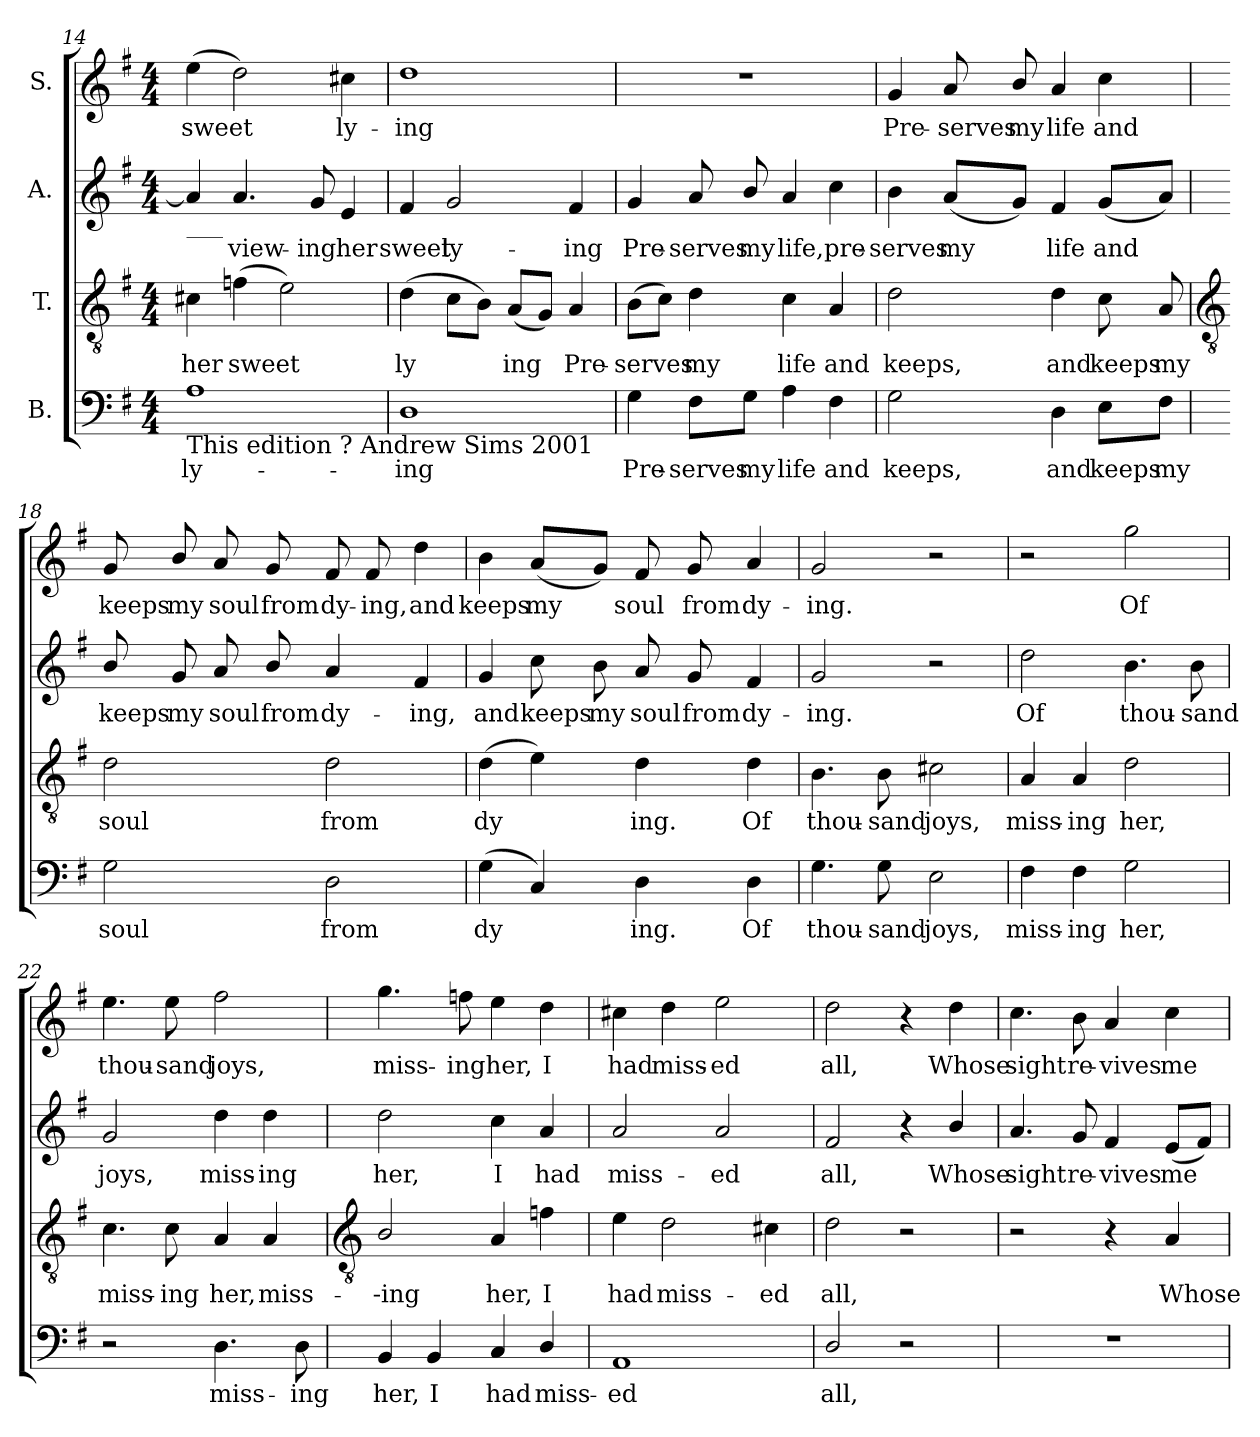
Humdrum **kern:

**kern	**text	**kern	**text	**kern	**text	**kern	**text
*part4	*part4	*part3	*part3	*part2	*part2	*part1	*part1
*staff4	*staff4	*staff3	*staff3	*staff2	*staff2	*staff1	*staff1
*I"B.	*	*I"T.	*	*I"A.	*	*I"S.	*
!!LO:LB:g=z
*clefF4	*	*clefGv2	*	*clefG2	*	*clefG2	*
*k[f#]	*	*k[f#]	*	*k[f#]	*	*k[f#]	*
*G:	*	*G:	*	*G:	*	*G:	*
*M4/4	*	*M4/4	*	*M4/4	*	*M4/4	*
=14	=14	=14	=14	=14	=14	=14	=14
!	!	!	!	!LO:TX:b:t=___	!	!	!
!LO:TX:b:t=This edition ? Andrew Sims 2001	!	!	!	!	!	!	!
!	!LO:LY:b	!	!LO:LY:b	!	!	!	!LO:LY:b
1A	ly-	4c#X	her	4a]	.	(>4ee	sweet
!	!	!	!LO:LY:b	!	!LO:LY:b	!	!
.	.	(>4fn	sweet	4.a	view-	2dd)	.
.	.	2e)	.	.	.	.	.
!	!	!	!	!	!LO:LY:b	!	!
.	.	.	.	8g	-ing	.	.
!	!	!	!	!	!LO:LY:b	!	!LO:LY:b
.	.	.	.	4e	her	4cc#X	ly-
=15	=15	=15	=15	=15	=15	=15	=15
!	!LO:LY:b	!	!LO:LY:b	!	!LO:LY:b	!	!LO:LY:b
1D	-ing	(>4d	ly	4f#	sweet	1dd	-ing
!	!	!	!	!	!LO:LY:b	!	!
.	.	8cL	.	2g	ly-	.	.
.	.	8BJ)	.	.	.	.	.
!	!	!	!LO:LY:b	!	!	!	!
.	.	(<8AL	ing	.	.	.	.
.	.	8GJ)	.	.	.	.	.
!	!	!	!LO:LY:b	!	!LO:LY:b	!	!
.	.	4A	Pre-	4f#	-ing	.	.
=16	=16	=16	=16	=16	=16	=16	=16
!	!LO:LY:b	!	!LO:LY:b	!	!LO:LY:b	!	!
4G	Pre-	(>8BL	-serves	4g	Pre-	1r	.
.	.	8cJ)	.	.	.	.	.
!	!LO:LY:b	!	!LO:LY:b	!	!LO:LY:b	!	!
8F#\L	-serves	4d	my	8a	-serves	.	.
!	!LO:LY:b	!	!	!	!LO:LY:b	!	!
8G\J	my	.	.	8b/	my	.	.
!	!LO:LY:b	!	!LO:LY:b	!	!LO:LY:b	!	!
4A	life	4c	life	4a	life,	.	.
!	!LO:LY:b	!	!LO:LY:b	!	!LO:LY:b	!	!
4F#	and	4A	and	4cc	pre-	.	.
=17	=17	=17	=17	=17	=17	=17	=17
!	!LO:LY:b	!	!LO:LY:b	!	!LO:LY:b	!	!LO:LY:b
2G	keeps,	2d	keeps,	4b	-serves	4g	Pre-
!	!	!	!	!	!LO:LY:b	!	!LO:LY:b
.	.	.	.	(<8aL	my	8a	-serves
!	!	!	!	!	!	!	!LO:LY:b
.	.	.	.	8gJ)	.	8b/	my
!	!LO:LY:b	!	!LO:LY:b	!	!LO:LY:b	!	!LO:LY:b
4D	and	4d	and	4f#	life	4a	life
!	!LO:LY:b	!	!LO:LY:b	!	!LO:LY:b	!	!LO:LY:b
8E\L	keeps	8c	keeps	(<8gL	and	4cc	and
!	!LO:LY:b	!	!LO:LY:b	!	!	!	!
8F#\J	my	8A	my	8aJ)	.	.	.
!!LO:LB:g=z
=18	=18	=18	=18	=18	=18	=18	=18
*	*	*clefGv2	*	*	*	*	*
!	!LO:LY:b	!	!LO:LY:b	!	!LO:LY:b	!	!LO:LY:b
2G	soul	2d	soul	8b/	keeps	8g	keeps
!	!	!	!	!	!LO:LY:b	!	!LO:LY:b
.	.	.	.	8g/	my	8b/	my
!	!	!	!	!	!LO:LY:b	!	!LO:LY:b
.	.	.	.	8a/	soul	8a	soul
!	!	!	!	!	!LO:LY:b	!	!LO:LY:b
.	.	.	.	8b/	from	8g	from
!	!LO:LY:b	!	!LO:LY:b	!	!LO:LY:b	!	!LO:LY:b
2D	from	2d	from	4a/	dy-	8f#	dy-
!	!	!	!	!	!	!	!LO:LY:b
.	.	.	.	.	.	8f#	-ing,
!	!	!	!	!	!LO:LY:b	!	!LO:LY:b
.	.	.	.	4f#	-ing,	4dd	and
=19	=19	=19	=19	=19	=19	=19	=19
!	!LO:LY:b	!	!LO:LY:b	!	!LO:LY:b	!	!LO:LY:b
(<4G	dy	(>4d	dy	4g	and	4b	keeps
!	!	!	!	!	!LO:LY:b	!	!LO:LY:b
4C)	.	4e)	.	8cc	keeps	(<8aL	my
!	!	!	!	!	!LO:LY:b	!	!
.	.	.	.	8b	my	8gJ)	.
!	!LO:LY:b	!	!LO:LY:b	!	!LO:LY:b	!	!LO:LY:b
4D	ing.	4d	ing.	8a	soul	8f#	soul
!	!	!	!	!	!LO:LY:b	!	!LO:LY:b
.	.	.	.	8g	from	8g	from
!	!LO:LY:b	!	!LO:LY:b	!	!LO:LY:b	!	!LO:LY:b
4D	Of	4d	Of	4f#	dy-	4a	dy-
=20	=20	=20	=20	=20	=20	=20	=20
!	!LO:LY:b	!	!LO:LY:b	!	!LO:LY:b	!	!LO:LY:b
4.G	thou-	4.B	thou-	2g	-ing.	2g	-ing.
!	!LO:LY:b	!	!LO:LY:b	!	!	!	!
8G	-sand	8B	-sand	.	.	.	.
!	!LO:LY:b	!	!LO:LY:b	!	!	!	!
2E	joys,	2c#X	joys,	2r	.	2r	.
=21	=21	=21	=21	=21	=21	=21	=21
!	!LO:LY:b	!	!LO:LY:b	!	!LO:LY:b	!	!
4F#	miss-	4A	miss-	2dd	Of	2r	.
!	!LO:LY:b	!	!LO:LY:b	!	!	!	!
4F#	-ing	4A	-ing	.	.	.	.
!	!LO:LY:b	!	!LO:LY:b	!	!LO:LY:b	!	!LO:LY:b
2G	her,	2d	her,	4.b	thou-	2gg	Of
!	!	!	!	!	!LO:LY:b	!	!
.	.	.	.	8b	-sand	.	.
=22	=22	=22	=22	=22	=22	=22	=22
!	!	!	!LO:LY:b	!	!LO:LY:b	!	!LO:LY:b
2r	.	4.c	miss-	2g	joys,	4.ee	thou-
!	!	!	!LO:LY:b	!	!	!	!LO:LY:b
.	.	8c	-ing	.	.	8ee	-sand
!	!LO:LY:b	!	!LO:LY:b	!	!LO:LY:b	!	!LO:LY:b
4.D	miss-	4A	her,	4dd	miss-	2ff#	joys,
!	!	!	!LO:LY:b	!	!LO:LY:b	!	!
.	.	4A	miss-	4dd	-ing	.	.
!	!LO:LY:b	!	!	!	!	!	!
8D	-ing	.	.	.	.	.	.
!!LO:LB:g=z
=23	=23	=23	=23	=23	=23	=23	=23
*	*	*clefGv2	*	*	*	*	*
!	!LO:LY:b	!	!LO:LY:b	!	!LO:LY:b	!	!LO:LY:b
4BB	her,	2B/	--ing	2dd	her,	4.gg	miss-
!	!LO:LY:b	!	!	!	!	!	!
4BB	I	.	.	.	.	.	.
!	!	!	!	!	!	!	!LO:LY:b
.	.	.	.	.	.	8ffn	-ing
!	!LO:LY:b	!	!LO:LY:b	!	!LO:LY:b	!	!LO:LY:b
4C	had	4A	her,	4cc	I	4ee	her,
!	!LO:LY:b	!	!LO:LY:b	!	!LO:LY:b	!	!LO:LY:b
4D/	miss-	4fn	I	4a	had	4dd	I
=24	=24	=24	=24	=24	=24	=24	=24
!	!LO:LY:b	!	!LO:LY:b	!	!LO:LY:b	!	!LO:LY:b
1AA/	-ed	4e	had	2a	miss-	4cc#X	had
!	!	!	!LO:LY:b	!	!	!	!LO:LY:b
.	.	2d	miss-	.	.	4dd	miss-
!	!	!	!	!	!LO:LY:b	!	!LO:LY:b
.	.	.	.	2a	-ed	2ee	-ed
!	!	!	!LO:LY:b	!	!	!	!
.	.	4c#X	-ed	.	.	.	.
=25	=25	=25	=25	=25	=25	=25	=25
!	!LO:LY:b	!	!LO:LY:b	!	!LO:LY:b	!	!LO:LY:b
2D/	all,	2d	all,	2f#	all,	2dd	all,
2r	.	2r	.	4r	.	4r	.
!	!	!	!	!	!LO:LY:b	!	!LO:LY:b
.	.	.	.	4b/	Whose	4dd	Whose
=26	=26	=26	=26	=26	=26	=26	=26
!	!	!	!	!	!LO:LY:b	!	!LO:LY:b
1r	.	2r	.	4.a	sight	4.cc	sight
!	!	!	!	!	!LO:LY:b	!	!LO:LY:b
.	.	.	.	8g	re-	8b	re-
!	!	!	!	!	!LO:LY:b	!	!LO:LY:b
.	.	4r	.	4f#	-vives	4a	-vives
!	!	!	!LO:LY:b	!	!LO:LY:b	!	!LO:LY:b
.	.	4A	Whose	(<8eL	me	4cc	me
.	.	.	.	8f#J)	.	.	.
=	=	=	=	=	=	=	=
*-	*-	*-	*-	*-	*-	*-	*-
